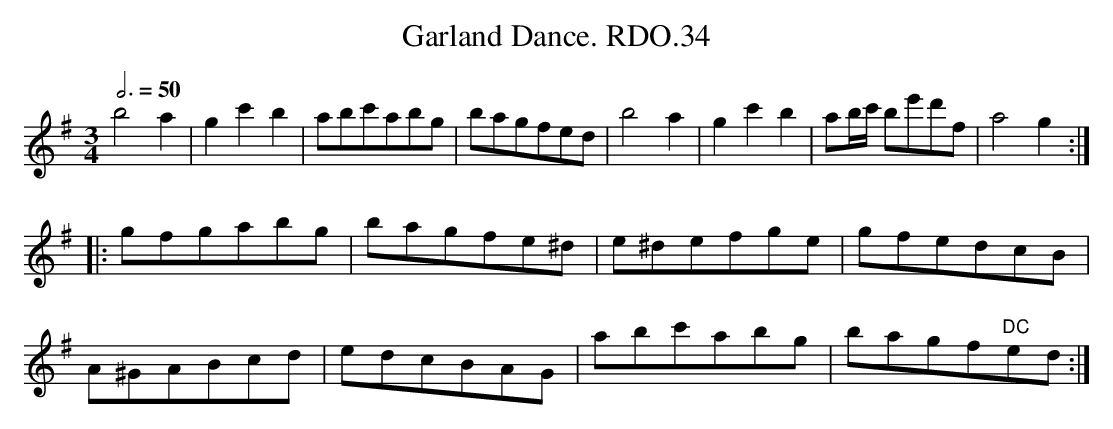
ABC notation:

X:1
T:Garland Dance. RDO.34
M:3/4
L:1/8
Q:3/4=50
K:G
b4a2|g2c'2b2|abc'abg|bagfed|b4a2|g2c'2b2|ab/c'/ be'd'f|a4g2:|
|:gfgabg|bagfe^d|e^defge|gfedcB|
A^GABcd|edcBAG|abc'abg|bagf"DC"ed:|
